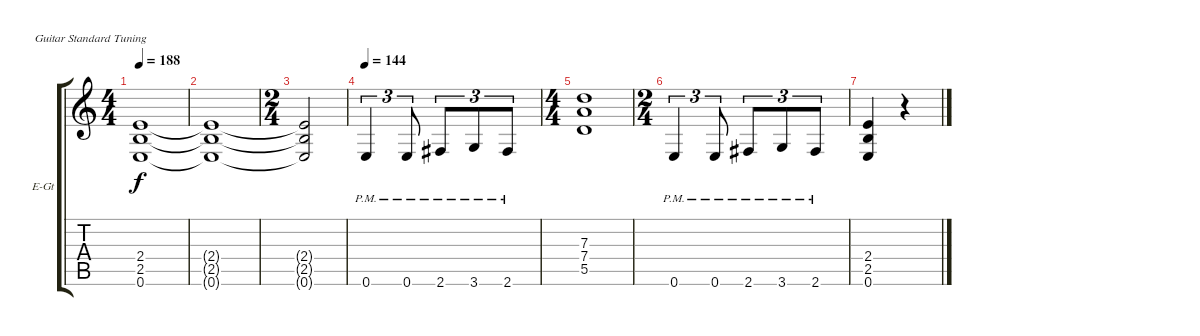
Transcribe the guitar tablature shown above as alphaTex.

\bracketExtendMode groupsimilarinstruments
\firstSystemTrackNameOrientation horizontal
\otherSystemsTrackNameOrientation horizontal
\track ("Kirk Hammett" "E-Gt") {instrument distortionguitar}
\staff {score tabs}
\tuning (E4 B3 G3 D3 A2 E2)
\ts (4 4)
\tempo 188
\clef g2
\ks c
(2.4{t} 2.5{t} 0.6{t}).1{dy f} |
(2.4{t} 2.5{t} 0.6{t}).1 |
\ts (2 4)
\beaming (8 2 2)
(2.4{t} 2.5{t} 0.6{t}).2 |
\tempo 144
0.6{pm}.4{tu (3 2)} 0.6{pm}.8{tu (3 2)} 2.6{pm}.8{tu (3 2)} 3.6{pm}.8{tu (3 2)} 2.6{pm}.8{tu (3 2)} |
\ts (4 4)
\beaming (8 2 2 2 2)
(7.3 7.4 5.5).1 |
\ts (2 4)
\beaming (8 2 2)
0.6{pm}.4{tu (3 2)} 0.6{pm}.8{tu (3 2)} 2.6{pm}.8{tu (3 2)} 3.6{pm}.8{tu (3 2)} 2.6{pm}.8{tu (3 2)} |
(2.4 2.5 0.6).4 r.4
